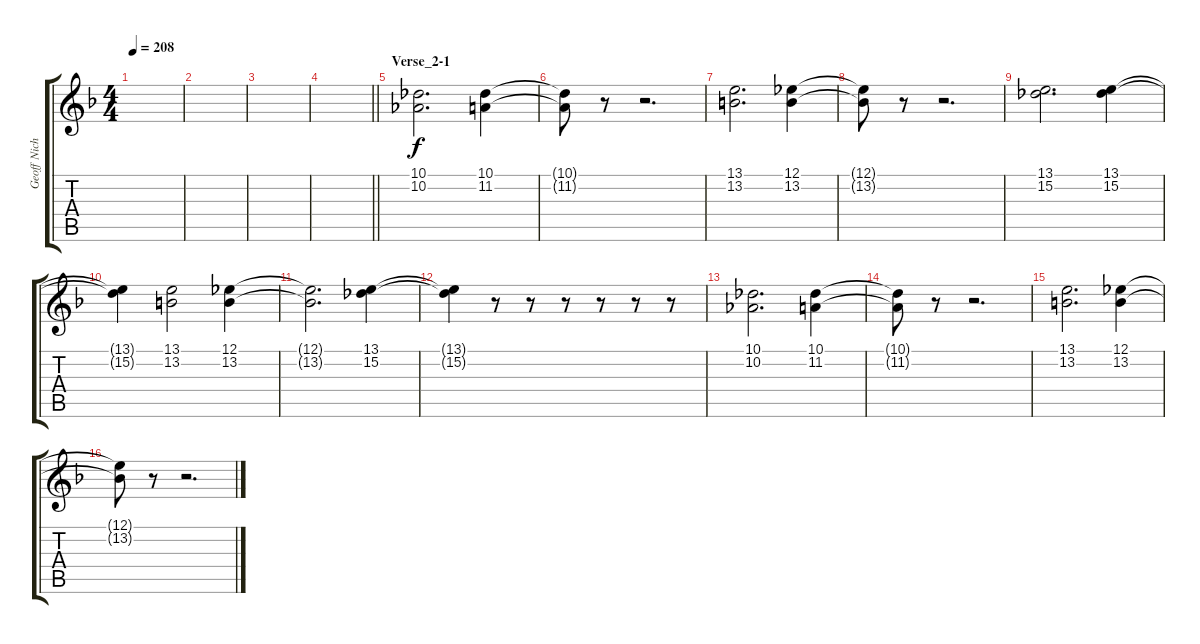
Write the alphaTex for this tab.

\track ("Geoff Nichols" "Geoff Nich") {instrument stringensemble1}
\staff {score tabs}
\tuning (Eb4 Bb3 Gb3 Db3 Ab2 Eb2) {hide}
\ts (4 4)
\tempo 208
\clef g2
\ks f
|
|
|
\barLineRight lightlight
|
\section ("" "Verse_2-1")
(10.1 10.2).2{d} (10.1 11.2).4 |
(10.1{t} 11.2{t}).8 r.8 r.2{d} |
(13.1 13.2).2{d} (12.1 13.2).4 |
(12.1{t} 13.2{t}).8 r.8 r.2{d} |
(13.1 15.2).2{d} (13.1 15.2).4 |
(13.1{t} 15.2{t}).4 (13.1 13.2).2 (12.1 13.2).4 |
(12.1{t} 13.2{t}).2{d} (13.1 15.2).4 |
(13.1{t} 15.2{t}).4 r.8 r.8 r.8 r.8 r.8 r.8 |
(10.1 10.2).2{d} (10.1 11.2).4 |
(10.1{t} 11.2{t}).8 r.8 r.2{d} |
(13.1 13.2).2{d} (12.1 13.2).4 |
(12.1{t} 13.2{t}).8 r.8 r.2{d}
